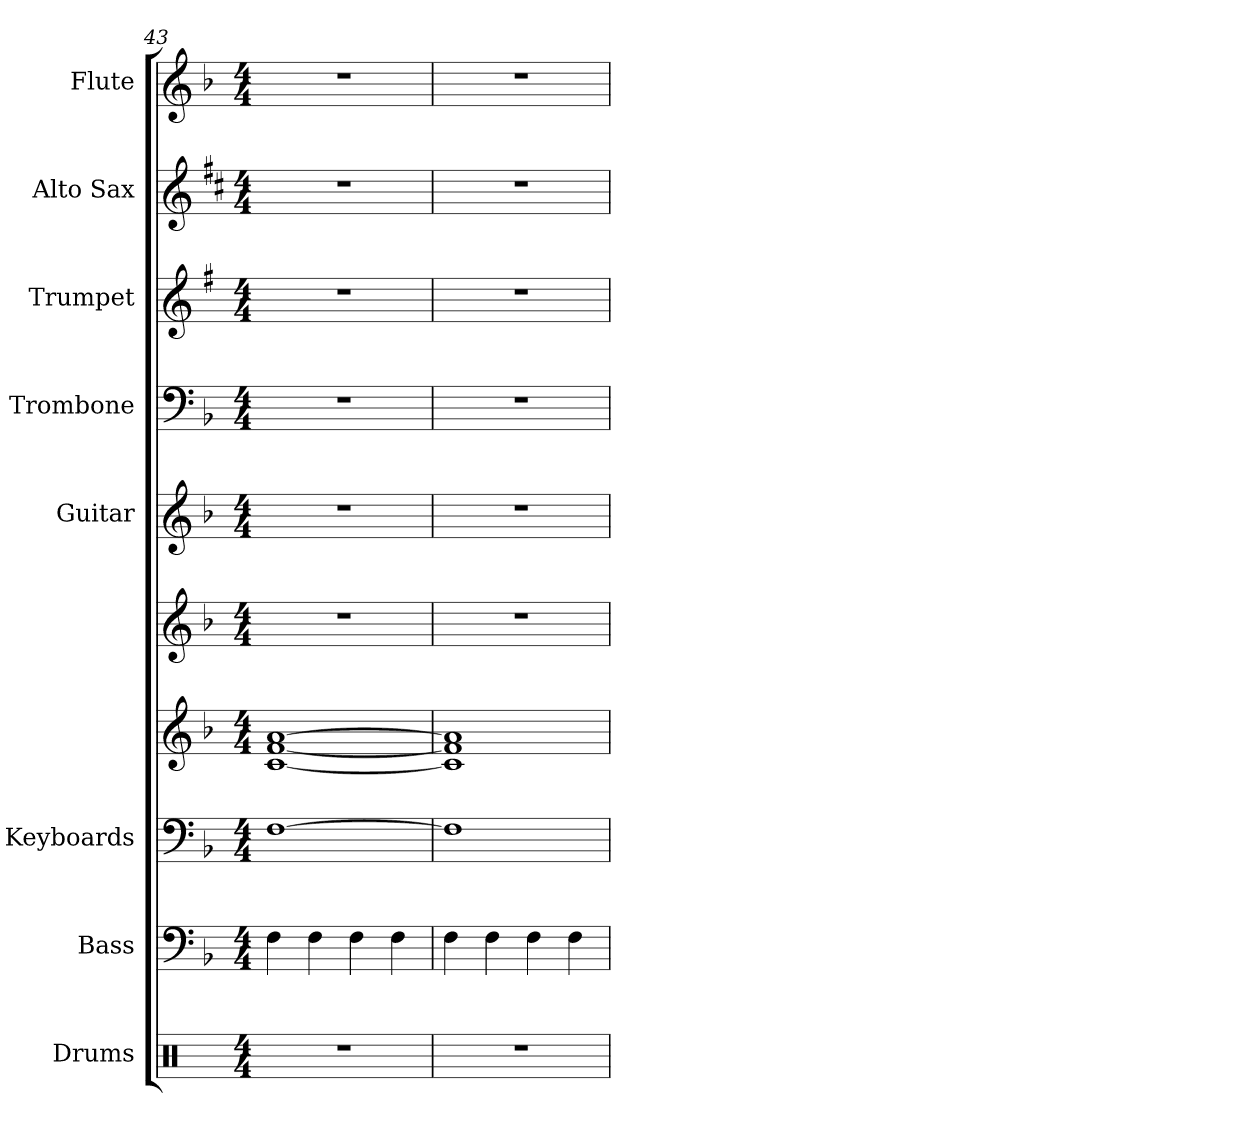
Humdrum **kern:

**kern	**kern	**kern	**kern	**kern	**kern	**kern	**kern	**kern	**kern
*part8	*part7	*part6	*part6	*part6	*part5	*part4	*part3	*part2	*part1
*staff10	*staff9	*staff8	*staff7	*staff6	*staff5	*staff4	*staff3	*staff2	*staff1
*I"Drums	*I"Bass	*I"Keyboards	*	*	*I"Guitar	*I"Trombone	*I"Trumpet	*I"Alto Sax	*I"Flute
*I'Dr.	*I'Bass	*I'Kbd.	*	*	*	*I'Tbn.	*I'Tpt.	*I'Alto Sax.	*I'Fl.
*clefX	*clefF4	*clefF4	*clefG2	*clefG2	*clefG2	*clefF4	*clefG2	*clefG2	*clefG2
*	*ITrd7c12	*	*	*	*ITrd7c12	*	*ITrd1c2	*ITrd5c9	*
*k[]	*k[b-]	*k[b-]	*k[b-]	*k[b-]	*k[b-]	*k[b-]	*k[b-]	*k[b-]	*k[b-]
*C:	*F:	*F:	*F:	*F:	*F:	*F:	*F:	*F:	*F:
*M4/4	*M4/4	*M4/4	*M4/4	*M4/4	*M4/4	*M4/4	*M4/4	*M4/4	*M4/4
=43	=43	=43	=43	=43	=43	=43	=43	=43	=43
1r	4FFi\	[1Fi	[1ci [1fi [1ai	1r	1r	1r	1r	1r	1r
.	4FFi\	.	.	.	.	.	.	.	.
.	4FFi\	.	.	.	.	.	.	.	.
.	4FFi\	.	.	.	.	.	.	.	.
!!LO:PB:g=z
=44	=44	=44	=44	=44	=44	=44	=44	=44	=44
1r	4FFi\	1Fi]	1ci] 1fi] 1ai]	1r	1r	1r	1r	1r	1r
.	4FFi\	.	.	.	.	.	.	.	.
.	4FFi\	.	.	.	.	.	.	.	.
.	4FFi\	.	.	.	.	.	.	.	.
=	=	=	=	=	=	=	=	=	=
*-	*-	*-	*-	*-	*-	*-	*-	*-	*-
